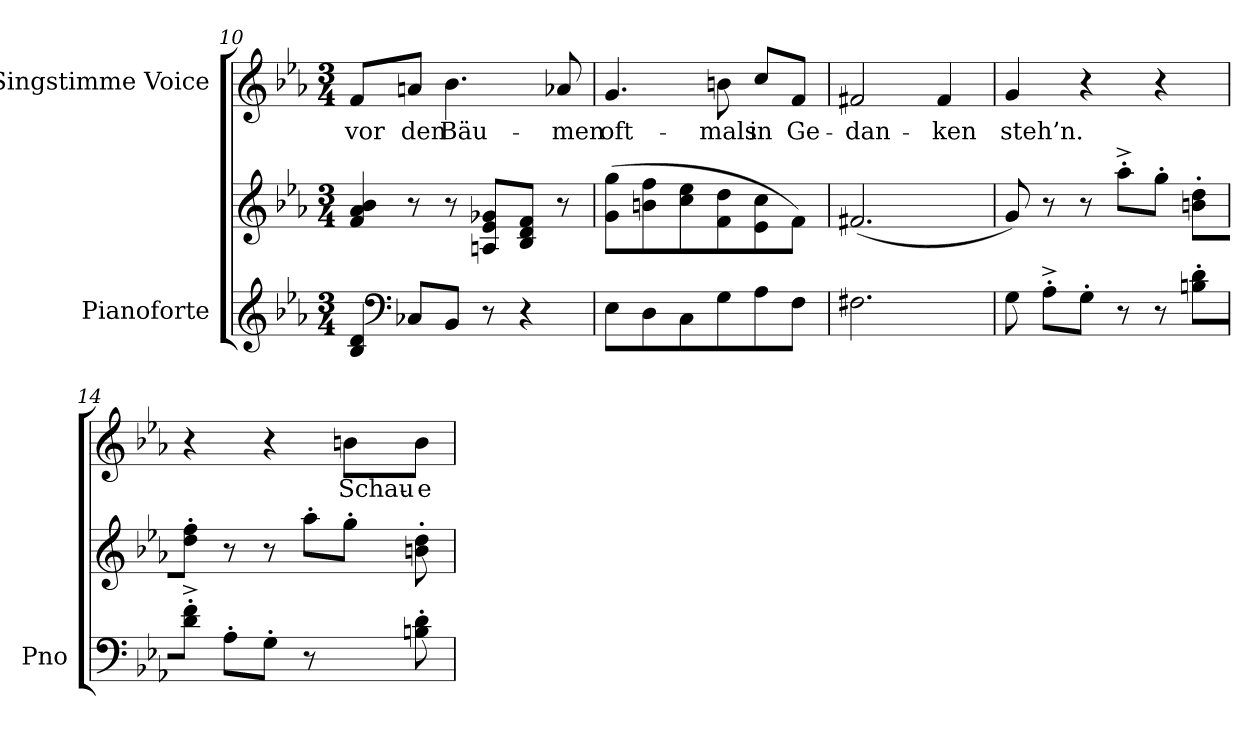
**kern	**kern	**kern	**text
*part2	*part2	*part1	*part1
*staff3	*staff2	*staff1	*staff1
*I"Pianoforte	*	*I"Singstimme Voice	*
*I'Pno	*	*	*
*clefG2	*clefG2	*clefG2	*
*k[b-e-a-]	*k[b-e-a-]	*k[b-e-a-]	*
*M3/4	*M3/4	*M3/4	*
=10	=10	=10	=10
8B-/ 8d/J	8f/ 8a-/ 8b-/J	8f/L	vor
*clefF4	*	*	*
8C-X/L	8r	8an/J	den
8BB-/J	8r	4.b-\	Bäu-
8r	8An/ 8e-/ 8g-X/L	.	.
4r	8B-/ 8d/ 8f/J	.	.
.	8r	8a-X/	-men
=11	=11	=11	=11
8E-\L	(8g\ 8gg\L	4.g/	oft-
8D\	8bn\ 8ff\	.	.
8C\	8cc\ 8ee-\	.	.
8G\	8f\ 8dd\	8bn\	-mals
8A-\	8e-\ 8cc\	8cc/L	in
8F\J	8f\J)	8f/J	Ge-
=12	=12	=12	=12
2.F#X\	(2.f#X/	2f#X/	-dan-
.	.	4f#/	-ken
=13	=13	=13	=13
8G\	8g/)	4g/	steh’n.
8A-'^\L	8r	.	.
8G'\J	8r	4r	.
8r	8aa-'^\L	.	.
8r	8gg'\J	4r	.
8Bn\' 8d\'L	8bn\' 8dd\'L	.	.
=14	=14	=14	=14
8d\'^ 8f\'^J	8dd\' 8ff\'J	4r	.
8A-'\L	8r	.	.
8G'\J	8r	4r	.
8r	8aa-'\L	.	.
8ryy	8gg'\J	8bn\L	Schau-
8Bn\' 8d\'L	8bn\' 8dd\'L	8b\J	-e
=	=	=	=
*-	*-	*-	*-
